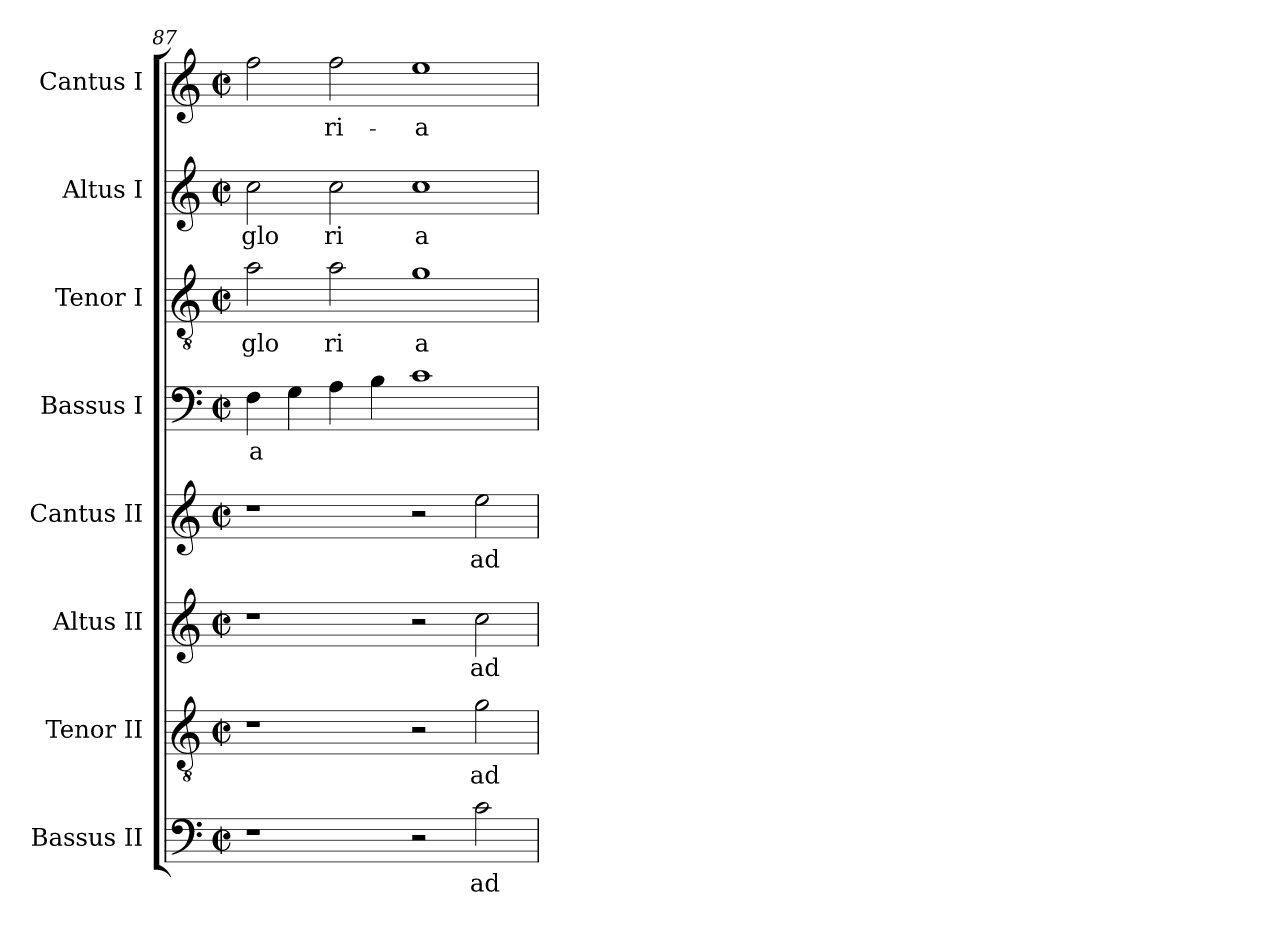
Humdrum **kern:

**kern	**text	**kern	**text	**kern	**text	**kern	**text	**kern	**text	**kern	**text	**kern	**text	**kern	**text
*part8	*part8	*part7	*part7	*part6	*part6	*part5	*part5	*part4	*part4	*part3	*part3	*part2	*part2	*part1	*part1
*staff8	*staff8	*staff7	*staff7	*staff6	*staff6	*staff5	*staff5	*staff4	*staff4	*staff3	*staff3	*staff2	*staff2	*staff1	*staff1
*I"Bassus II	*	*I"Tenor II	*	*I"Altus II	*	*I"Cantus II	*	*I"Bassus I	*	*I"Tenor I	*	*I"Altus I	*	*I"Cantus I	*
*clefF4	*	*clefGv2	*	*clefG2	*	*clefG2	*	*clefF4	*	*clefGv2	*	*clefG2	*	*clefG2	*
*	*	*	*	*	*	*	*	*	*	*	*	*k[]	*	*	*
*	*	*	*	*	*	*	*	*	*	*	*	*C:	*	*	*
*M2/2	*	*M2/2	*	*M2/2	*	*M2/2	*	*M2/2	*	*M2/2	*	*M2/2	*	*M2/2	*
*met(c|)	*	*met(c|)	*	*met(c|)	*	*met(c|)	*	*met(c|)	*	*met(c|)	*	*met(c|)	*	*met(c|)	*
=87	=87	=87	=87	=87	=87	=87	=87	=87	=87	=87	=87	=87	=87	=87	=87
!	!	!	!	!	!	!	!	!	!LO:LY:b:cj	!	!LO:LY:b:cj	!	!LO:LY:b:cj	!	!
1r	.	1r	.	1r	.	1r	.	4F\	a	2a\	glo	2cc\	glo	2ff\	.
.	.	.	.	.	.	.	.	4G\	.	.	.	.	.	.	.
!	!	!	!	!	!	!	!	!	!	!	!LO:LY:b:cj	!	!LO:LY:b:cj	!	!LO:LY:b:cj
.	.	.	.	.	.	.	.	4A\	.	2a\	ri	2cc\	ri	2ff\	-ri-
.	.	.	.	.	.	.	.	4B\	.	.	.	.	.	.	.
!	!	!	!	!	!	!	!	!	!	!	!LO:LY:b:cj	!	!LO:LY:b:cj	!	!LO:LY:b:cj
2r	.	2r	.	2r	.	2r	.	1c	.	1g	a	1cc	a	1ee	-a
!	!LO:LY:b:cj	!	!LO:LY:b:cj	!	!LO:LY:b:cj	!	!LO:LY:b:cj	!	!	!	!	!	!	!	!
2c\	ad	2g\	ad	2cc\	ad	2ee\	ad	.	.	.	.	.	.	.	.
=	=	=	=	=	=	=	=	=	=	=	=	=	=	=	=
*-	*-	*-	*-	*-	*-	*-	*-	*-	*-	*-	*-	*-	*-	*-	*-
